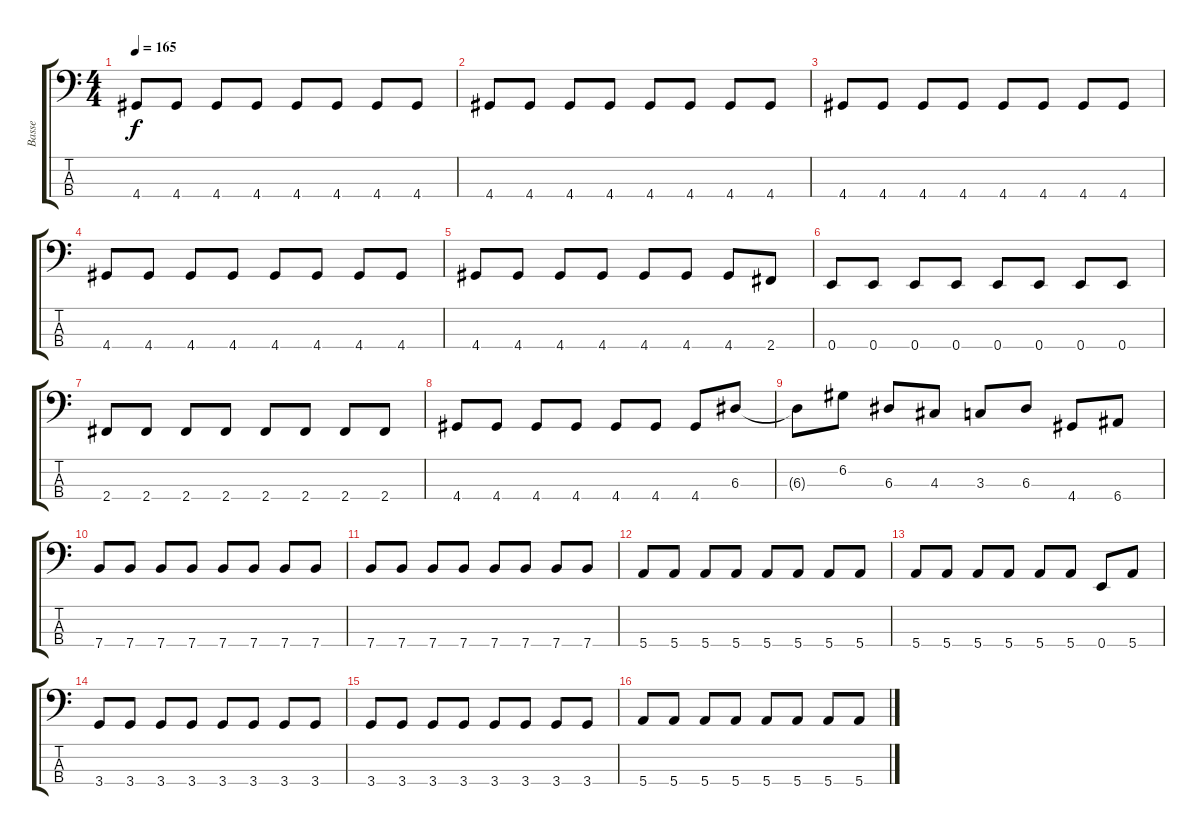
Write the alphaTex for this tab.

\track ("Basse" "Basse") {instrument electricbasspick}
\staff {score tabs}
\tuning (G2 D2 A1 E1) {hide}
\ts (4 4)
\tempo 165
\clef f4
\ks c
4.4.8{dy f} 4.4.8 4.4.8 4.4.8 4.4.8 4.4.8 4.4.8 4.4.8 |
4.4.8 4.4.8 4.4.8 4.4.8 4.4.8 4.4.8 4.4.8 4.4.8 |
4.4.8 4.4.8 4.4.8 4.4.8 4.4.8 4.4.8 4.4.8 4.4.8 |
4.4.8 4.4.8 4.4.8 4.4.8 4.4.8 4.4.8 4.4.8 4.4.8 |
4.4.8 4.4.8 4.4.8 4.4.8 4.4.8 4.4.8 4.4.8 2.4.8 |
0.4.8 0.4.8 0.4.8 0.4.8 0.4.8 0.4.8 0.4.8 0.4.8 |
2.4.8 2.4.8 2.4.8 2.4.8 2.4.8 2.4.8 2.4.8 2.4.8 |
4.4.8 4.4.8 4.4.8 4.4.8 4.4.8 4.4.8 4.4.8 6.3.8 |
6.3{t}.8 6.2.8 6.3.8 4.3.8 3.3.8 6.3.8 4.4.8 6.4.8 |
7.4.8 7.4.8 7.4.8 7.4.8 7.4.8 7.4.8 7.4.8 7.4.8 |
7.4.8 7.4.8 7.4.8 7.4.8 7.4.8 7.4.8 7.4.8 7.4.8 |
5.4.8 5.4.8 5.4.8 5.4.8 5.4.8 5.4.8 5.4.8 5.4.8 |
5.4.8 5.4.8 5.4.8 5.4.8 5.4.8 5.4.8 0.4.8 5.4.8 |
3.4.8 3.4.8 3.4.8 3.4.8 3.4.8 3.4.8 3.4.8 3.4.8 |
3.4.8 3.4.8 3.4.8 3.4.8 3.4.8 3.4.8 3.4.8 3.4.8 |
5.4.8 5.4.8 5.4.8 5.4.8 5.4.8 5.4.8 5.4.8 5.4.8
